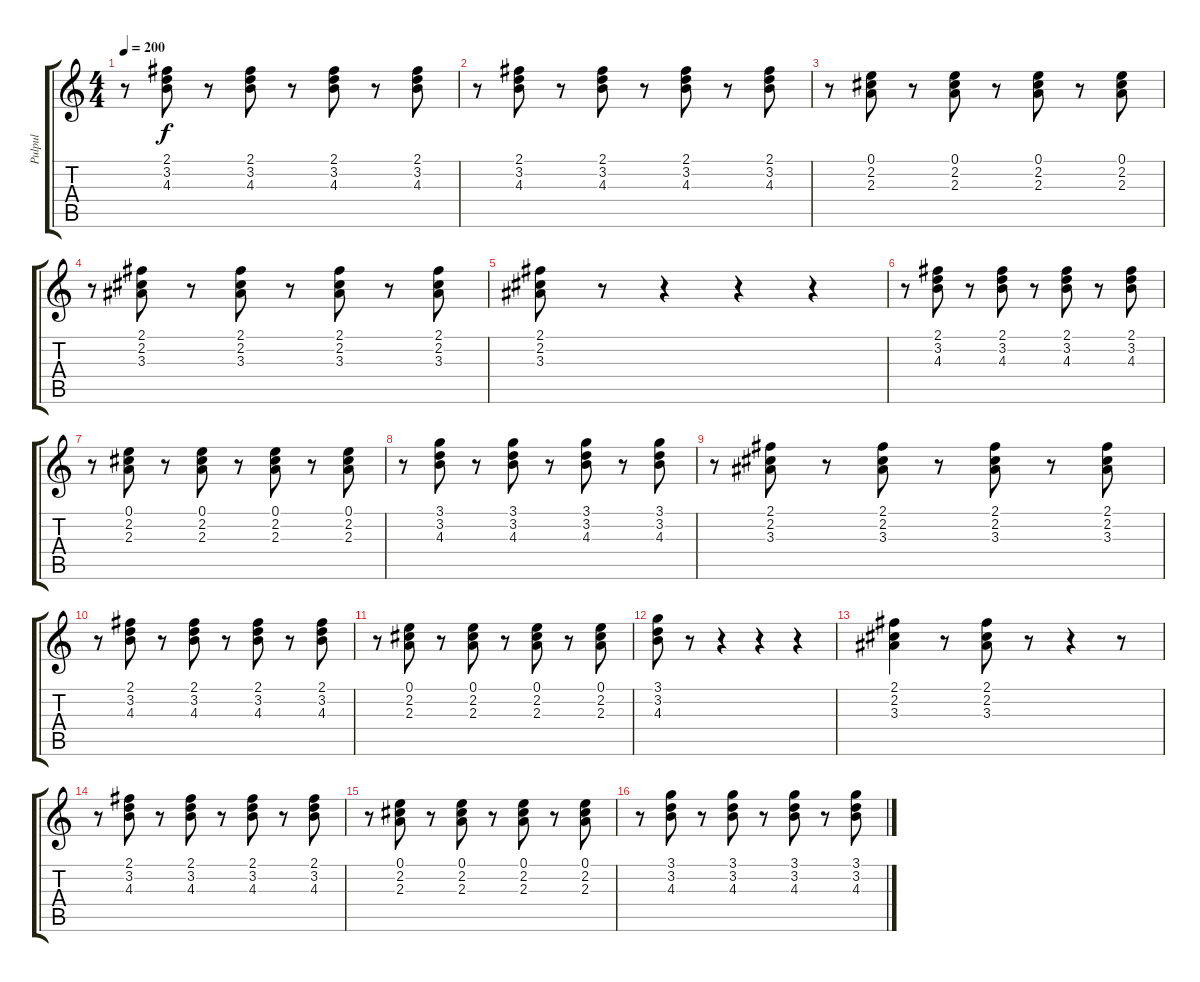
\track ("Pulpul" "Pulpul") {instrument distortionguitar}
\staff {score tabs}
\tuning (E4 B3 G3 D3 A2 E2) {hide}
\ts (4 4)
\tempo 200
\clef g2
\ks c
r.8{dy f volume 7 instrument electricguitarjazz} (2.1 3.2 4.3).8 r.8 (2.1 3.2 4.3).8 r.8 (2.1 3.2 4.3).8 r.8 (2.1 3.2 4.3).8 |
r.8 (2.1 3.2 4.3).8 r.8 (2.1 3.2 4.3).8 r.8 (2.1 3.2 4.3).8 r.8 (2.1 3.2 4.3).8 |
r.8 (0.1 2.2 2.3).8 r.8 (0.1 2.2 2.3).8 r.8 (0.1 2.2 2.3).8 r.8 (0.1 2.2 2.3).8 |
r.8 (2.1 2.2 3.3).8 r.8 (2.1 2.2 3.3).8 r.8 (2.1 2.2 3.3).8 r.8 (2.1 2.2 3.3).8 |
(2.1 2.2 3.3).8 r.8 r.4 r.4 r.4 |
r.8 (2.1 3.2 4.3).8 r.8 (2.1 3.2 4.3).8 r.8 (2.1 3.2 4.3).8 r.8 (2.1 3.2 4.3).8 |
r.8 (0.1 2.2 2.3).8 r.8 (0.1 2.2 2.3).8 r.8 (0.1 2.2 2.3).8 r.8 (0.1 2.2 2.3).8 |
r.8 (3.1 3.2 4.3).8 r.8 (3.1 3.2 4.3).8 r.8 (3.1 3.2 4.3).8 r.8 (3.1 3.2 4.3).8 |
r.8 (2.1 2.2 3.3).8 r.8 (2.1 2.2 3.3).8 r.8 (2.1 2.2 3.3).8 r.8 (2.1 2.2 3.3).8 |
r.8 (2.1 3.2 4.3).8 r.8 (2.1 3.2 4.3).8 r.8 (2.1 3.2 4.3).8 r.8 (2.1 3.2 4.3).8 |
r.8 (0.1 2.2 2.3).8 r.8 (0.1 2.2 2.3).8 r.8 (0.1 2.2 2.3).8 r.8 (0.1 2.2 2.3).8 |
(3.1 3.2 4.3).8 r.8 r.4 r.4 r.4 |
(2.1 2.2 3.3).4 r.8 (2.1 2.2 3.3).8 r.8 r.4 r.8 |
r.8 (2.1 3.2 4.3).8 r.8 (2.1 3.2 4.3).8 r.8 (2.1 3.2 4.3).8 r.8 (2.1 3.2 4.3).8 |
r.8 (0.1 2.2 2.3).8 r.8 (0.1 2.2 2.3).8 r.8 (0.1 2.2 2.3).8 r.8 (0.1 2.2 2.3).8 |
r.8 (3.1 3.2 4.3).8 r.8 (3.1 3.2 4.3).8 r.8 (3.1 3.2 4.3).8 r.8 (3.1 3.2 4.3).8
